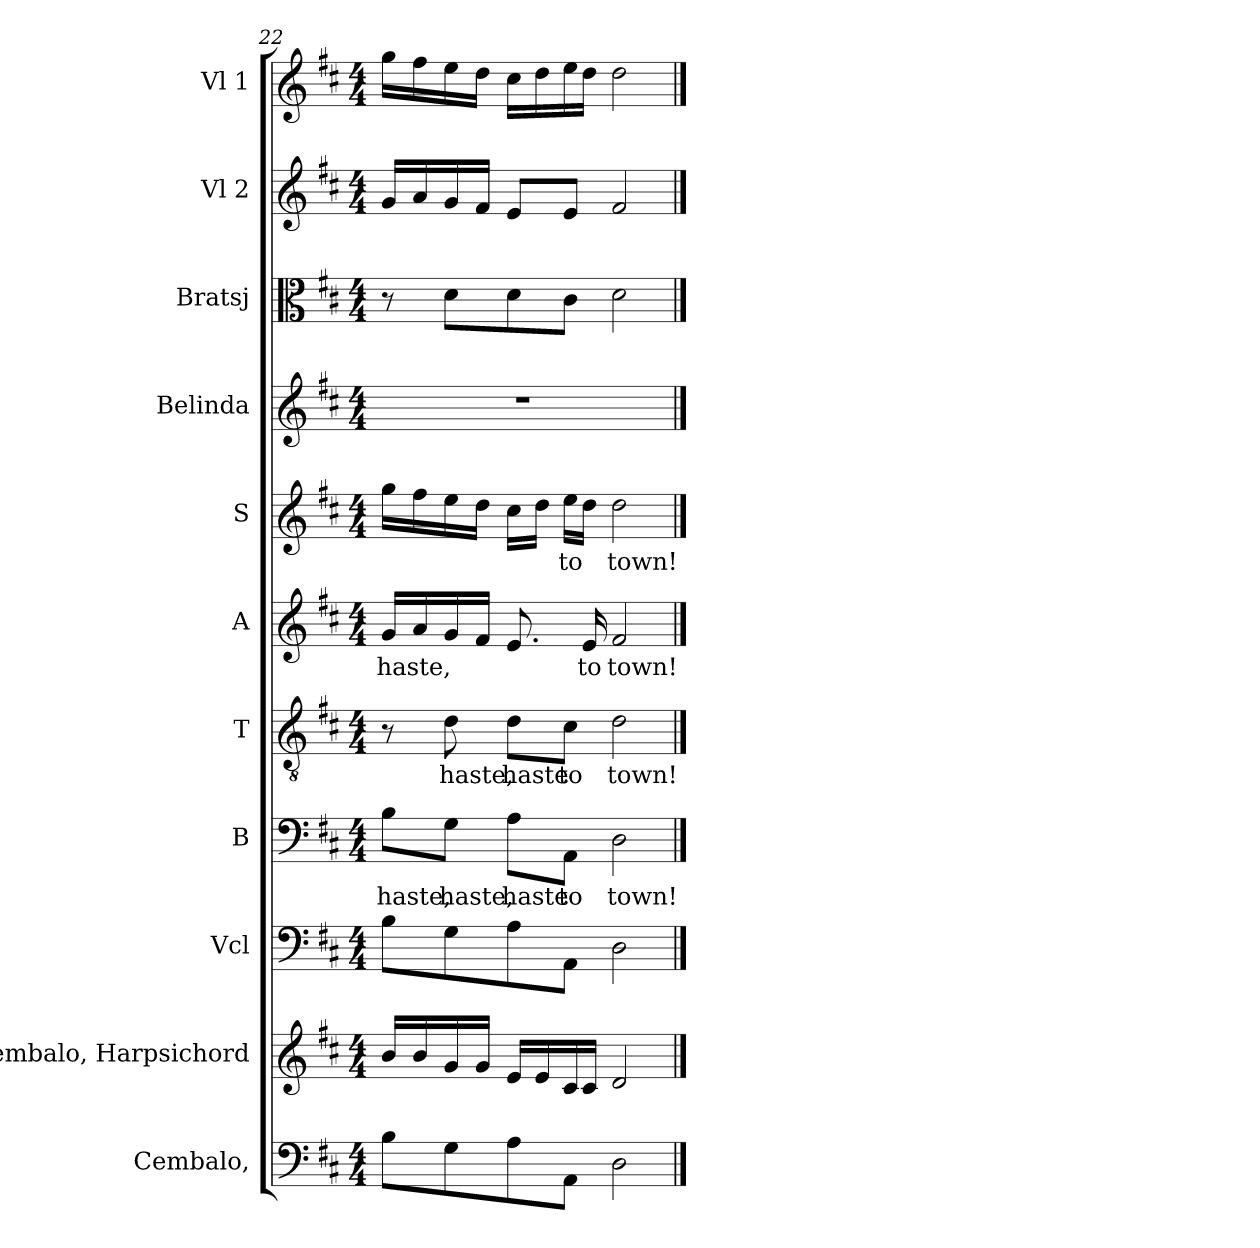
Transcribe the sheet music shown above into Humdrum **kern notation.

**kern	**kern	**kern	**kern	**text	**kern	**text	**kern	**text	**kern	**text	**kern	**kern	**kern	**kern
*part11	*part10	*part9	*part8	*part8	*part7	*part7	*part6	*part6	*part5	*part5	*part4	*part3	*part2	*part1
*staff11	*staff10	*staff9	*staff8	*staff8	*staff7	*staff7	*staff6	*staff6	*staff5	*staff5	*staff4	*staff3	*staff2	*staff1
*I"Cembalo,	*I"Cembalo, Harpsichord	*I"Vcl	*I"B	*	*I"T	*	*I"A	*	*I"S	*	*I"Belinda	*I"Bratsj	*I"Vl 2	*I"Vl 1
*	*I'Hpschd	*I'Vc	*	*	*	*	*	*	*	*	*	*	*	*
!!LO:PB:g=z
*clefF4	*clefG2	*clefF4	*clefF4	*	*clefGv2	*	*clefG2	*	*clefG2	*	*clefG2	*clefC3	*clefG2	*clefG2
*k[f#c#]	*k[f#c#]	*k[f#c#]	*k[f#c#]	*	*k[f#c#]	*	*k[f#c#]	*	*k[f#c#]	*	*k[f#c#]	*k[f#c#]	*k[f#c#]	*k[f#c#]
*M4/4	*M4/4	*M4/4	*M4/4	*	*M4/4	*	*M4/4	*	*M4/4	*	*M4/4	*M4/4	*M4/4	*M4/4
=22	=22	=22	=22	=22	=22	=22	=22	=22	=22	=22	=22	=22	=22	=22
!	!	!	!	!LO:LY:b	!	!	!	!LO:LY:b	!	!	!	!	!	!
8B\L	16b/LL	8B\L	8B\L	haste,	8r	.	16g/LL	haste,	16gg\LL	.	1r	8r	16g/LL	16gg\LL
.	16b/	.	.	.	.	.	16a/	.	16ff#\	.	.	.	16a/	16ff#\
!	!	!	!	!LO:LY:b	!	!LO:LY:b	!	!	!	!	!	!	!	!
8G\	16g/	8G\	8G\J	haste,	8d\	haste,	16g/	.	16ee\	.	.	8d\L	16g/	16ee\
.	16g/JJ	.	.	.	.	.	16f#/JJ	.	16dd\JJ	.	.	.	16f#/JJ	16dd\JJ
!	!	!	!	!LO:LY:b	!	!LO:LY:b	!	!	!	!	!	!	!	!
8A\	16e/LL	8A\	8A\L	haste	8d\L	haste	8.e/	.	16cc#\LL	.	.	8d\	8e/L	16cc#\LL
.	16e/	.	.	.	.	.	.	.	16dd\JJ	.	.	.	.	16dd\
!	!	!	!	!LO:LY:b	!	!LO:LY:b	!	!	!	!LO:LY:b	!	!	!	!
8AA\J	16c#/	8AA\J	8AA\J	to	8c#\J	to	.	.	16ee\LL	to	.	8c#\J	8e/J	16ee\
!	!	!	!	!	!	!	!	!LO:LY:b	!	!	!	!	!	!
.	16c#/JJ	.	.	.	.	.	16e/	to	16dd\JJ	.	.	.	.	16dd\JJ
!	!	!	!	!LO:LY:b	!	!LO:LY:b	!	!LO:LY:b	!	!LO:LY:b	!	!	!	!
2D\	2d/	2D\	2D\	town!	2d\	town!	2f#/	town!	2dd\	town!	.	2d\	2f#/	2dd\
==	==	==	==	==	==	==	==	==	==	==	==	==	==	==
*-	*-	*-	*-	*-	*-	*-	*-	*-	*-	*-	*-	*-	*-	*-
